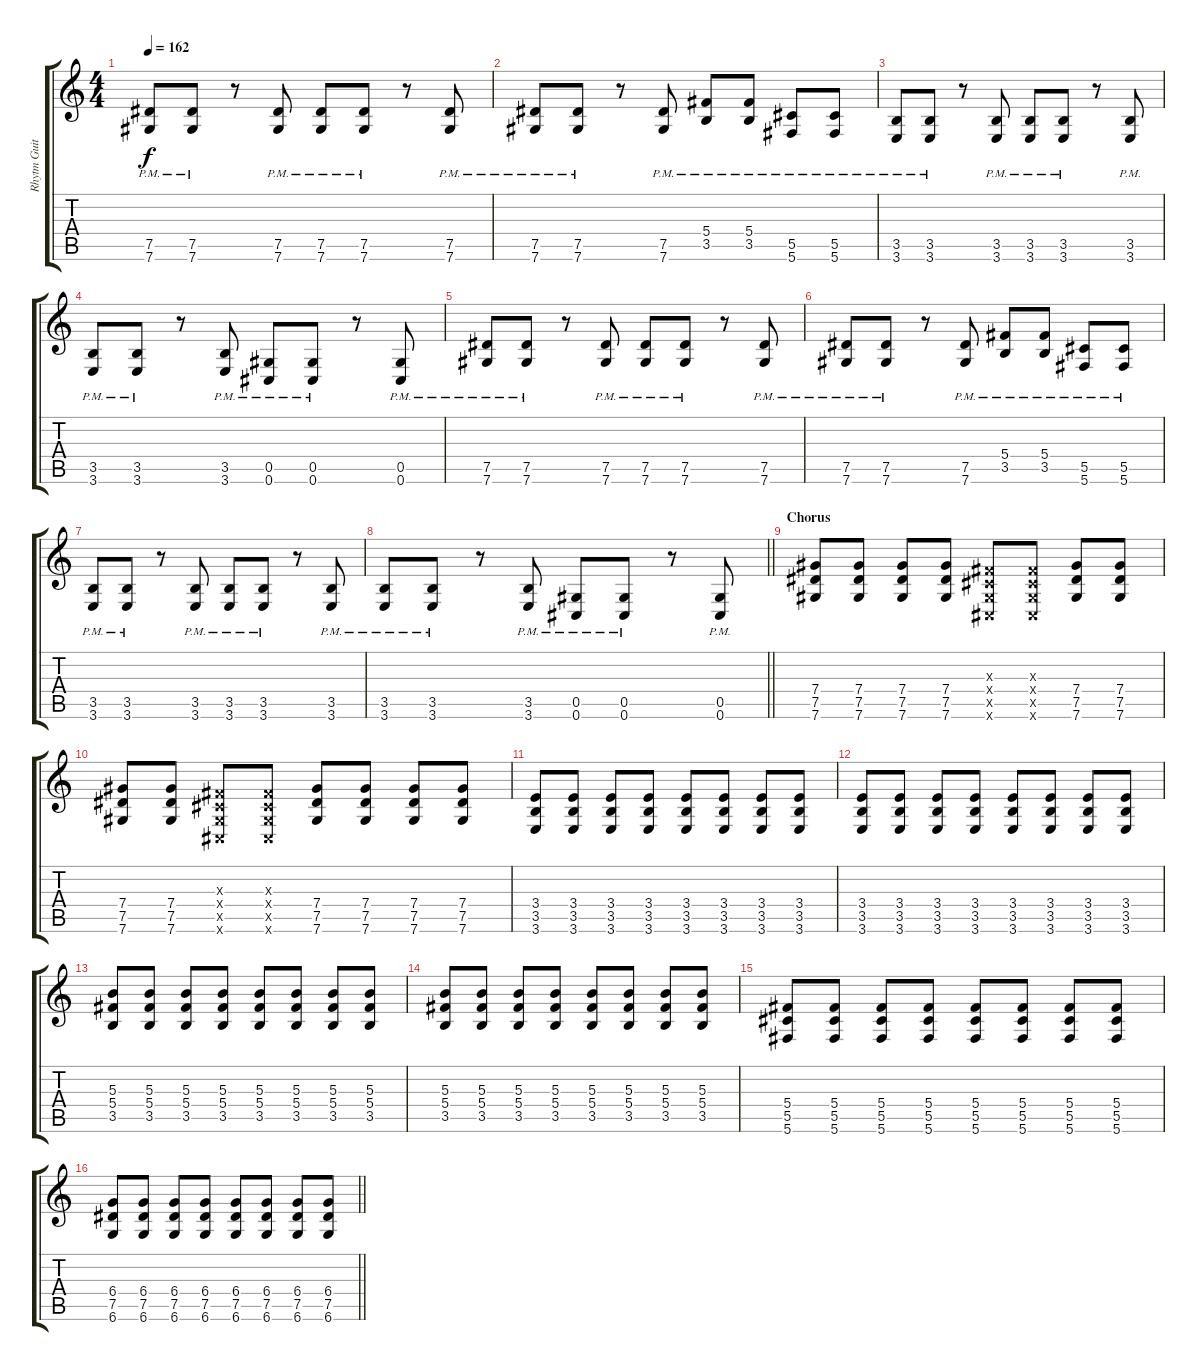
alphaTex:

\track ("Rhytm Guitar [R]" "Rhytm Guit") {instrument distortionguitar}
\staff {score tabs}
\tuning (Eb4 Bb3 Gb3 Db3 Ab2 Db2) {hide}
\ts (4 4)
\tempo 162
\clef g2
\ks c
(7.5{pm} 7.6{pm}).8{dy f} (7.5{pm} 7.6{pm}).8 r.8 (7.5{pm} 7.6{pm}).8 (7.5{pm} 7.6{pm}).8 (7.5{pm} 7.6{pm}).8 r.8 (7.5{pm} 7.6{pm}).8 |
(7.5{pm} 7.6{pm}).8 (7.5{pm} 7.6{pm}).8 r.8 (7.5{pm} 7.6{pm}).8 (5.4{pm} 3.5{pm}).8 (5.4{pm} 3.5{pm}).8 (5.5{pm} 5.6{pm}).8 (5.5{pm} 5.6{pm}).8 |
(3.5{pm} 3.6{pm}).8 (3.5{pm} 3.6{pm}).8 r.8 (3.5{pm} 3.6{pm}).8 (3.5{pm} 3.6{pm}).8 (3.5{pm} 3.6{pm}).8 r.8 (3.5{pm} 3.6{pm}).8 |
(3.5{pm} 3.6{pm}).8 (3.5{pm} 3.6{pm}).8 r.8 (3.5{pm} 3.6{pm}).8 (0.5{pm} 0.6{pm}).8 (0.5{pm} 0.6{pm}).8 r.8 (0.5{pm} 0.6{pm}).8 |
(7.5{pm} 7.6{pm}).8 (7.5{pm} 7.6{pm}).8 r.8 (7.5{pm} 7.6{pm}).8 (7.5{pm} 7.6{pm}).8 (7.5{pm} 7.6{pm}).8 r.8 (7.5{pm} 7.6{pm}).8 |
(7.5{pm} 7.6{pm}).8 (7.5{pm} 7.6{pm}).8 r.8 (7.5{pm} 7.6{pm}).8 (5.4{pm} 3.5{pm}).8 (5.4{pm} 3.5{pm}).8 (5.5{pm} 5.6{pm}).8 (5.5{pm} 5.6{pm}).8 |
(3.5{pm} 3.6{pm}).8 (3.5{pm} 3.6{pm}).8 r.8 (3.5{pm} 3.6{pm}).8 (3.5{pm} 3.6{pm}).8 (3.5{pm} 3.6{pm}).8 r.8 (3.5{pm} 3.6{pm}).8 |
\barLineRight lightlight
(3.5{pm} 3.6{pm}).8 (3.5{pm} 3.6{pm}).8 r.8 (3.5{pm} 3.6{pm}).8 (0.5{pm} 0.6{pm}).8 (0.5{pm} 0.6{pm}).8 r.8 (0.5{pm} 0.6{pm}).8 |
\section ("" "Chorus")
(7.4 7.5 7.6).8 (7.4 7.5 7.6).8 (7.4 7.5 7.6).8 (7.4 7.5 7.6).8 (0.3{x} 0.4{x} 0.5{x} 0.6{x}).8 (0.3{x} 0.4{x} 0.5{x} 0.6{x}).8 (7.4 7.5 7.6).8 (7.4 7.5 7.6).8 |
(7.4 7.5 7.6).8 (7.4 7.5 7.6).8 (0.3{x} 0.4{x} 0.5{x} 0.6{x}).8 (0.3{x} 0.4{x} 0.5{x} 0.6{x}).8 (7.4 7.5 7.6).8 (7.4 7.5 7.6).8 (7.4 7.5 7.6).8 (7.4 7.5 7.6).8 |
(3.4 3.5 3.6).8 (3.4 3.5 3.6).8 (3.4 3.5 3.6).8 (3.4 3.5 3.6).8 (3.4 3.5 3.6).8 (3.4 3.5 3.6).8 (3.4 3.5 3.6).8 (3.4 3.5 3.6).8 |
(3.4 3.5 3.6).8 (3.4 3.5 3.6).8 (3.4 3.5 3.6).8 (3.4 3.5 3.6).8 (3.4 3.5 3.6).8 (3.4 3.5 3.6).8 (3.4 3.5 3.6).8 (3.4 3.5 3.6).8 |
(5.3 5.4 3.5).8 (5.3 5.4 3.5).8 (5.3 5.4 3.5).8 (5.3 5.4 3.5).8 (5.3 5.4 3.5).8 (5.3 5.4 3.5).8 (5.3 5.4 3.5).8 (5.3 5.4 3.5).8 |
(5.3 5.4 3.5).8 (5.3 5.4 3.5).8 (5.3 5.4 3.5).8 (5.3 5.4 3.5).8 (5.3 5.4 3.5).8 (5.3 5.4 3.5).8 (5.3 5.4 3.5).8 (5.3 5.4 3.5).8 |
(5.4 5.5 5.6).8 (5.4 5.5 5.6).8 (5.4 5.5 5.6).8 (5.4 5.5 5.6).8 (5.4 5.5 5.6).8 (5.4 5.5 5.6).8 (5.4 5.5 5.6).8 (5.4 5.5 5.6).8 |
\barLineRight lightlight
(6.4 7.5 6.6).8 (6.4 7.5 6.6).8 (6.4 7.5 6.6).8 (6.4 7.5 6.6).8 (6.4 7.5 6.6).8 (6.4 7.5 6.6).8 (6.4 7.5 6.6).8 (6.4 7.5 6.6).8
